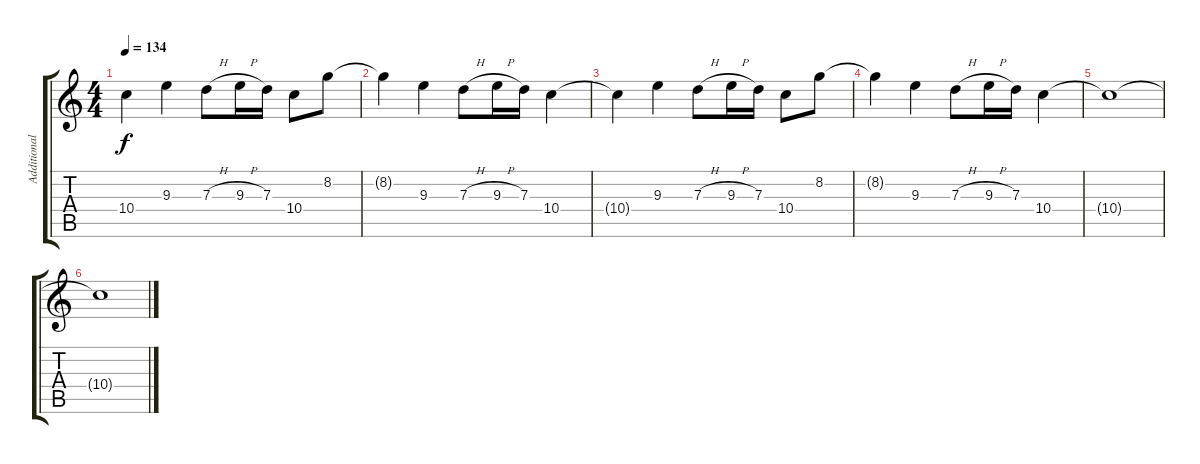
\track ("Additional Guitar" "Additional") {instrument overdrivenguitar}
\staff {score tabs}
\tuning (E4 B3 G3 D3 A2 E2) {hide}
\ts (4 4)
\tempo 134
\clef g2
\ks c
10.4{t}.4{dy f} 9.3.4 7.3{h}.8 9.3{h}.16 7.3.16 10.4.8 8.2.8 |
8.2{t}.4 9.3.4 7.3{h}.8 9.3{h}.16 7.3.16 10.4.4 |
10.4{t}.4 9.3.4 7.3{h}.8 9.3{h}.16 7.3.16 10.4.8 8.2.8 |
8.2{t}.4 9.3.4 7.3{h}.8 9.3{h}.16 7.3.16 10.4.4 |
10.4{t}.1 |
10.4{t}.1
